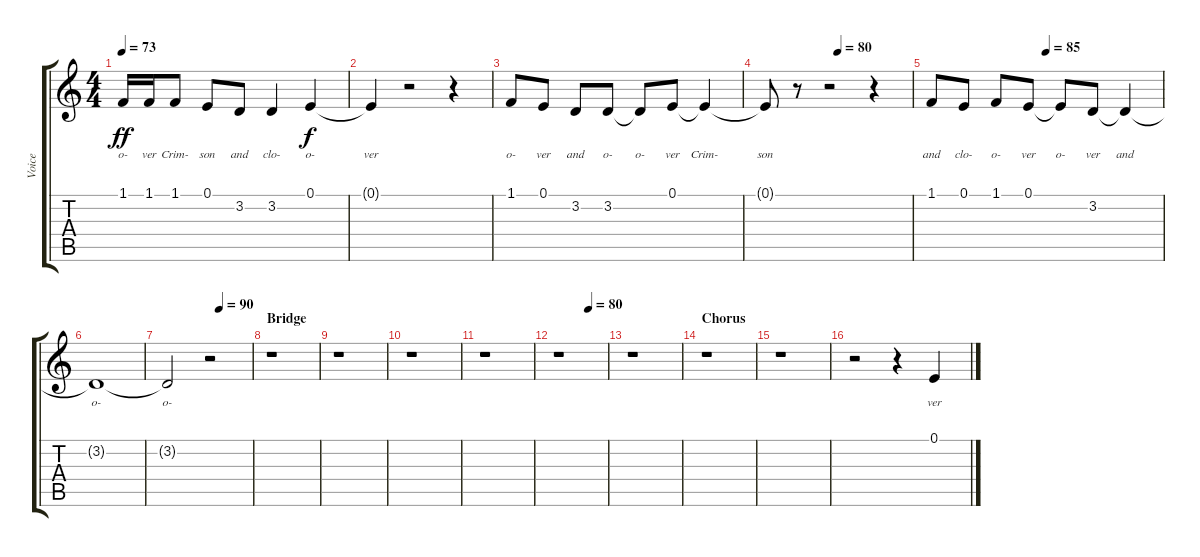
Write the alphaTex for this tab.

\track ("Voice" "Voice") {instrument altosax}
\staff {score tabs}
\tuning (E4 B3 G3 D3 A2 E2) {hide}
\ts (4 4)
\tempo 73
\clef g2
\ks c
1.1.16{lyrics (0 "o-") lyrics (1 "") lyrics (2 "") lyrics (3 "") lyrics (4 "") dy ff} 1.1.16{lyrics (0 "ver") lyrics (1 "") lyrics (2 "") lyrics (3 "") lyrics (4 "")} 1.1.8{lyrics (0 "Crim-") lyrics (1 "") lyrics (2 "") lyrics (3 "") lyrics (4 "")} 0.1.8{lyrics (0 "son") lyrics (1 "") lyrics (2 "") lyrics (3 "") lyrics (4 "")} 3.2.8{lyrics (0 "and") lyrics (1 "") lyrics (2 "") lyrics (3 "") lyrics (4 "")} 3.2.4{lyrics (0 "clo-") lyrics (1 "") lyrics (2 "") lyrics (3 "") lyrics (4 "")} 0.1.4{lyrics (0 "o-") lyrics (1 "") lyrics (2 "") lyrics (3 "") lyrics (4 "") dy f} |
0.1{t}.4{lyrics (0 "ver") lyrics (1 "") lyrics (2 "") lyrics (3 "") lyrics (4 "")} r.2 r.4 |
1.1.8{lyrics (0 "o-") lyrics (1 "") lyrics (2 "") lyrics (3 "") lyrics (4 "")} 0.1.8{lyrics (0 "ver") lyrics (1 "") lyrics (2 "") lyrics (3 "") lyrics (4 "")} 3.2.8{lyrics (0 "and") lyrics (1 "") lyrics (2 "") lyrics (3 "") lyrics (4 "")} 3.2.8{lyrics (0 "o-") lyrics (1 "") lyrics (2 "") lyrics (3 "") lyrics (4 "")} 3.2{t}.8{lyrics (0 "o-") lyrics (1 "") lyrics (2 "") lyrics (3 "") lyrics (4 "")} 0.1.8{lyrics (0 "ver") lyrics (1 "") lyrics (2 "") lyrics (3 "") lyrics (4 "")} 0.1{t}.4{lyrics (0 "Crim-") lyrics (1 "") lyrics (2 "") lyrics (3 "") lyrics (4 "")} |
\tempo (80 0.5)
0.1{t}.8{lyrics (0 "son") lyrics (1 "") lyrics (2 "") lyrics (3 "") lyrics (4 "")} r.8 r.2 r.4 |
\tempo (85 0.5)
1.1.8{lyrics (0 "and") lyrics (1 "") lyrics (2 "") lyrics (3 "") lyrics (4 "")} 0.1.8{lyrics (0 "clo-") lyrics (1 "") lyrics (2 "") lyrics (3 "") lyrics (4 "")} 1.1.8{lyrics (0 "o-") lyrics (1 "") lyrics (2 "") lyrics (3 "") lyrics (4 "")} 0.1.8{lyrics (0 "ver") lyrics (1 "") lyrics (2 "") lyrics (3 "") lyrics (4 "")} 0.1{t}.8{lyrics (0 "o-") lyrics (1 "") lyrics (2 "") lyrics (3 "") lyrics (4 "")} 3.2.8{lyrics (0 "ver") lyrics (1 "") lyrics (2 "") lyrics (3 "") lyrics (4 "")} 3.2{t}.4{lyrics (0 "and") lyrics (1 "") lyrics (2 "") lyrics (3 "") lyrics (4 "")} |
3.2{t}.1{lyrics (0 "o-") lyrics (1 "") lyrics (2 "") lyrics (3 "") lyrics (4 "")} |
\tempo (90 0.625)
3.2{t}.2{lyrics (0 "o-") lyrics (1 "") lyrics (2 "") lyrics (3 "") lyrics (4 "")} r.2 |
\section ("" "Bridge")
r.1 |
r.1 |
r.1 |
r.1 |
\tempo (80 0.625)
r.1 |
r.1 |
\section ("" "Chorus")
r.1 |
r.1 |
r.2 r.4 0.1.4{lyrics (0 "ver") lyrics (1 "") lyrics (2 "") lyrics (3 "") lyrics (4 "")}
